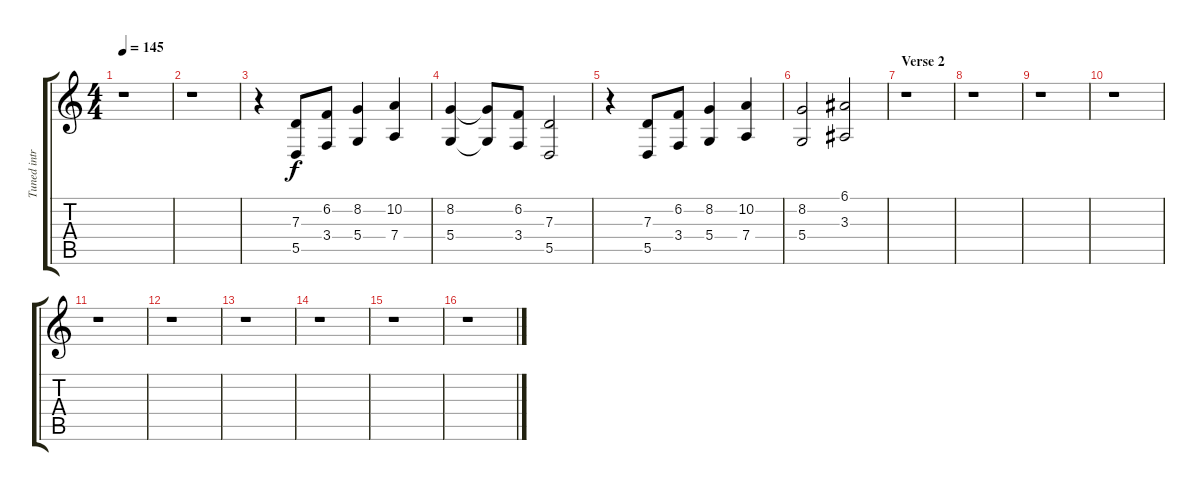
\track ("Tuned intrument" "Tuned intr") {instrument dulcimer}
\staff {score tabs}
\tuning (E4 B3 G3 D3 A2 E2) {hide}
\ts (4 4)
\tempo 145
\clef g2
\ks c
r.1{dy f} |
r.1 |
r.4 (7.3 5.5).8 (6.2 3.4).8 (8.2 5.4).4 (10.2 7.4).4 |
(8.2 5.4).4 (8.2{t} 5.4{t}).8 (6.2 3.4).8 (7.3 5.5).2 |
r.4 (7.3 5.5).8 (6.2 3.4).8 (8.2 5.4).4 (10.2 7.4).4 |
(8.2 5.4).2 (6.1 3.3).2 |
\section ("" "Verse 2")
r.1 |
r.1 |
r.1 |
r.1 |
r.1 |
r.1 |
r.1 |
r.1 |
r.1 |
r.1
